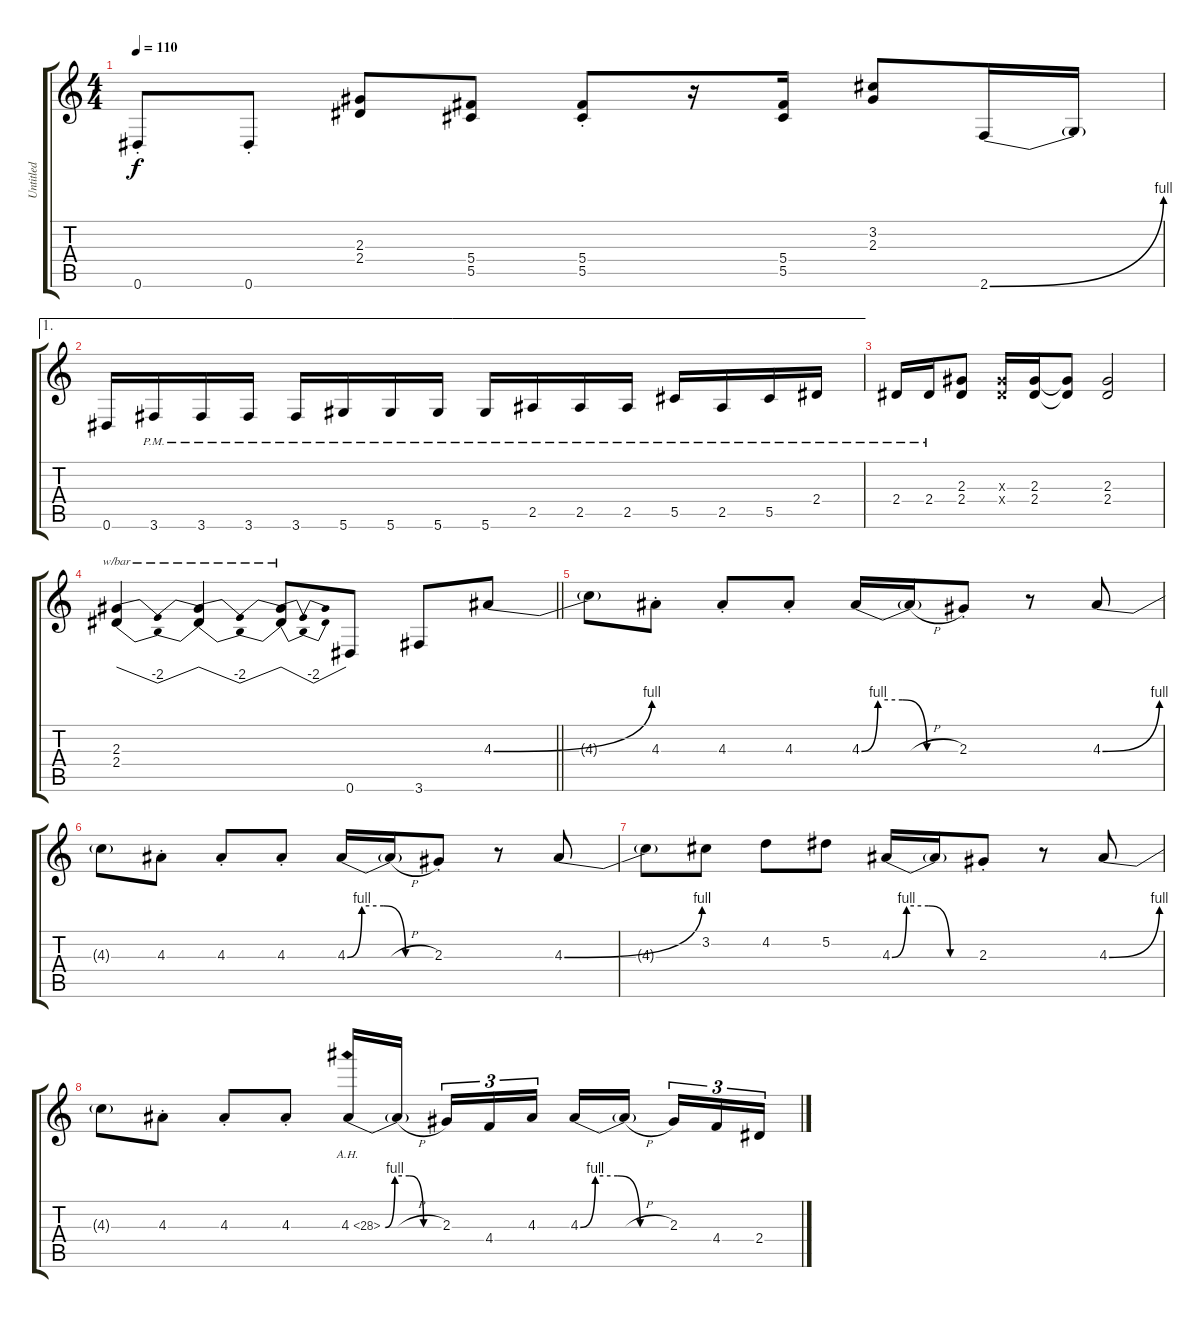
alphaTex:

\track ("Untitled" "Untitled") {instrument overdrivenguitar}
\staff {score tabs}
\tuning (Eb4 Bb3 Gb3 Db3 Ab2 Eb2) {hide}
\ts (4 4)
\tempo 110
\clef g2
\ks c
0.6{st}.8{dy f} 0.6{st}.8 (2.3 2.4).8 (5.4 5.5).8 (5.4{st} 5.5{st}).8 r.16 (5.4 5.5).16 (3.2 2.3).8 2.6{be (bend 0 0 60 4)}.16 2.6{t}.16 |
\ae 1
0.6.16 3.6{pm}.16 3.6{pm}.16 3.6{pm}.16 3.6{pm}.16 5.6{pm}.16 5.6{pm}.16 5.6{pm}.16 5.6{pm}.16 2.5{pm}.16 2.5{pm}.16 2.5{pm}.16 5.5{pm}.16 2.5{pm}.16 5.5{pm}.16 2.4{pm}.16 |
2.4{pm}.16 2.4{pm}.16 (2.3 2.4).8 (2.3{x} 2.4{x}).16 (2.3 2.4).16 (2.3{t} 2.4{t}).8 (2.3 2.4).2 |
\barLineRight lightlight
(2.3 2.4).4{tbe (dip default 0 0 30 -8 60 0)} (2.3{t} 2.4{t}).4{tbe (dip default 0 0 30 -8 60 0)} (2.3{t} 2.4{t}).8{tbe (dip default 0 0 30 -8 60 0)} 0.6.8 3.6.8 4.3{be (bend 0 0 60 4)}.8 |
4.3{t}.8 4.3{st}.8 4.3{st}.8 4.3{st}.8 4.3{be (custom 0 0 10 4 25 4 40 0 60 0)}.16 4.3{h t}.16 2.3{st}.8 r.8 4.3{be (bend 0 0 60 4)}.8 |
4.3{t}.8 4.3{st}.8 4.3{st}.8 4.3{st}.8 4.3{be (custom 0 0 10 4 25 4 40 0 60 0)}.16 4.3{h t}.16 2.3{st}.8 r.8 4.3{be (bend 0 0 60 4)}.8 |
4.3{t}.8 3.2.8 4.2.8 5.2.8 4.3{be (custom 0 0 10 4 25 4 40 0 60 0)}.16 4.3{t}.16 2.3{st}.8 r.8 4.3{be (bend 0 0 60 4)}.8 |
4.3{t}.8 4.3{st}.8 4.3{st}.8 4.3{st}.8 4.3{be (custom 0 0 10 4 25 4 40 0 60 0) ah 24}.16 4.3{h t}.16{beam splitsecondary} 2.3.16{tu (3 2)} 4.4.16{tu (3 2)} 4.3.16{tu (3 2)} 4.3{be (custom 0 0 10 4 25 4 40 0 60 0)}.16 4.3{h t}.16{beam splitsecondary} 2.3.16{tu (3 2)} 4.4.16{tu (3 2)} 2.4.16{tu (3 2)}
